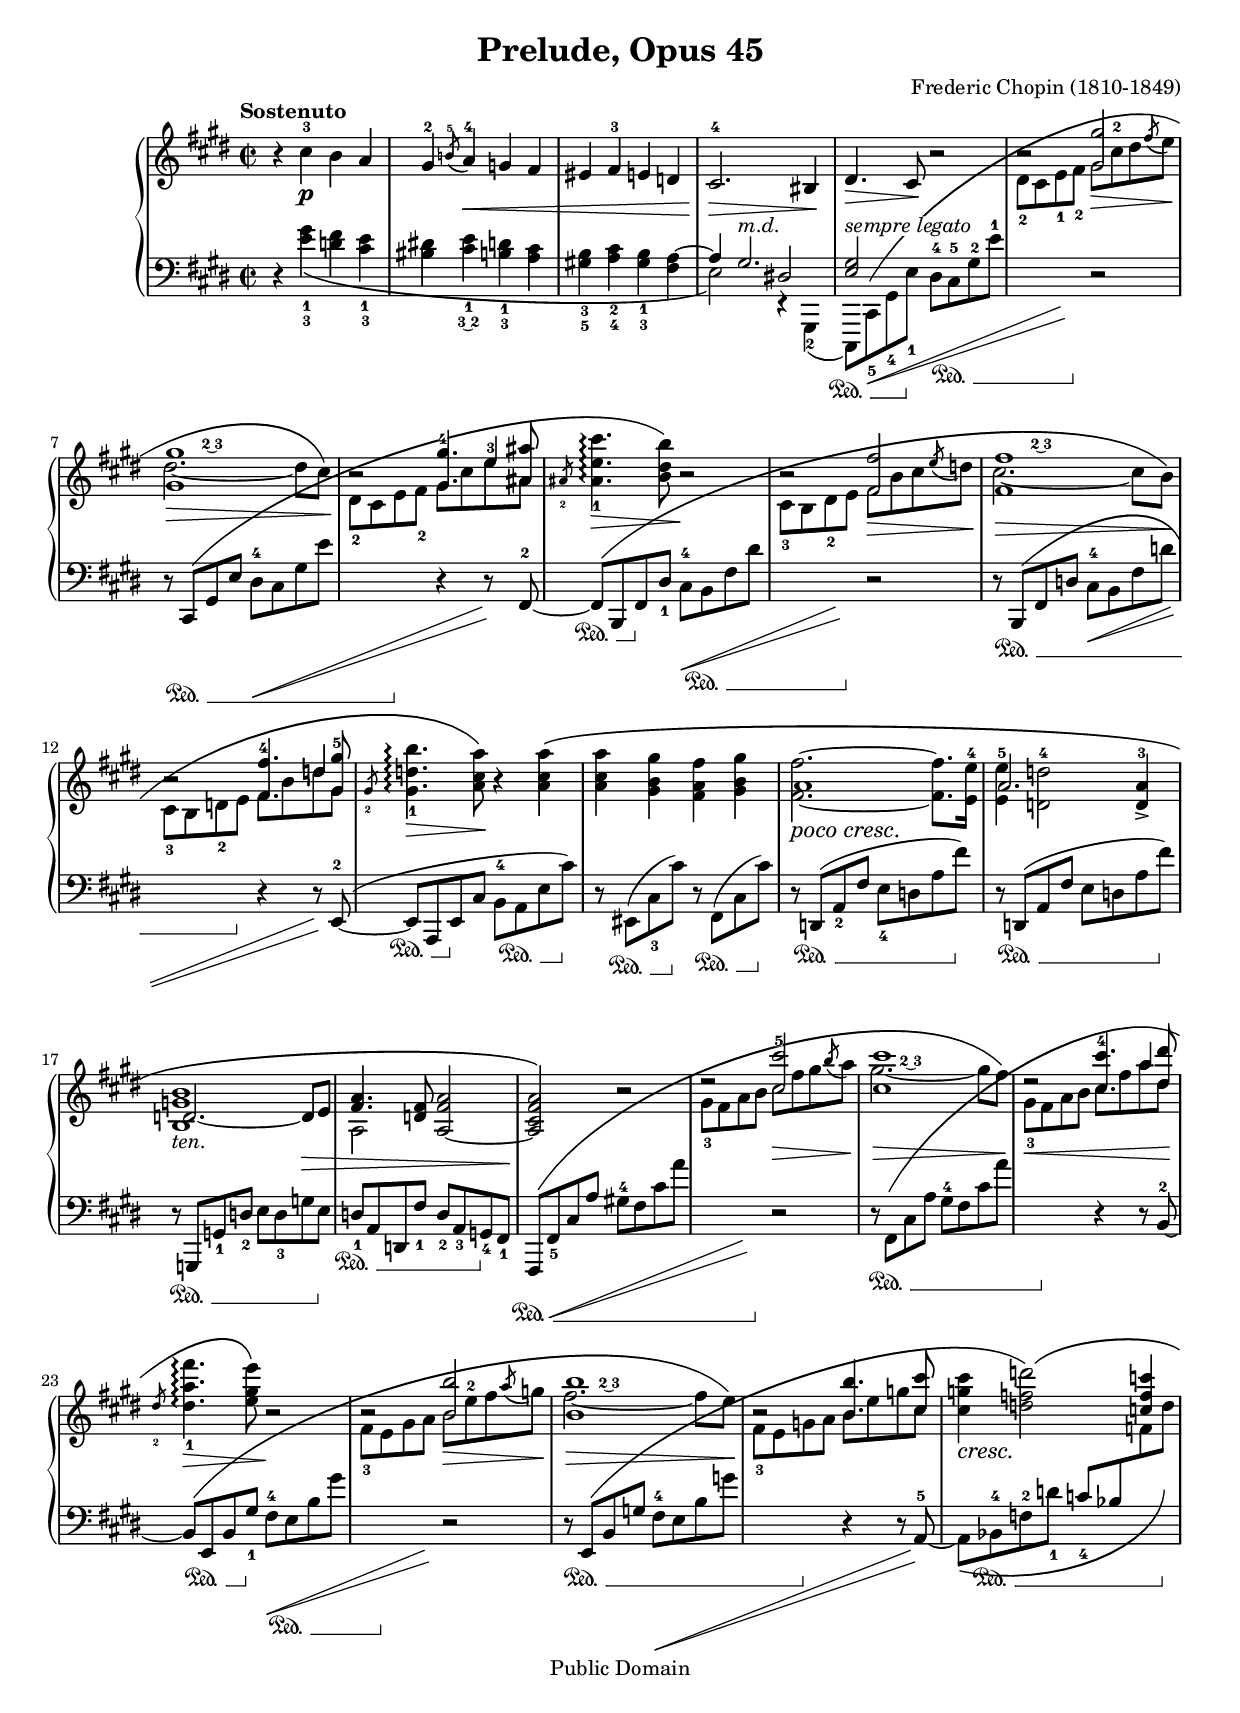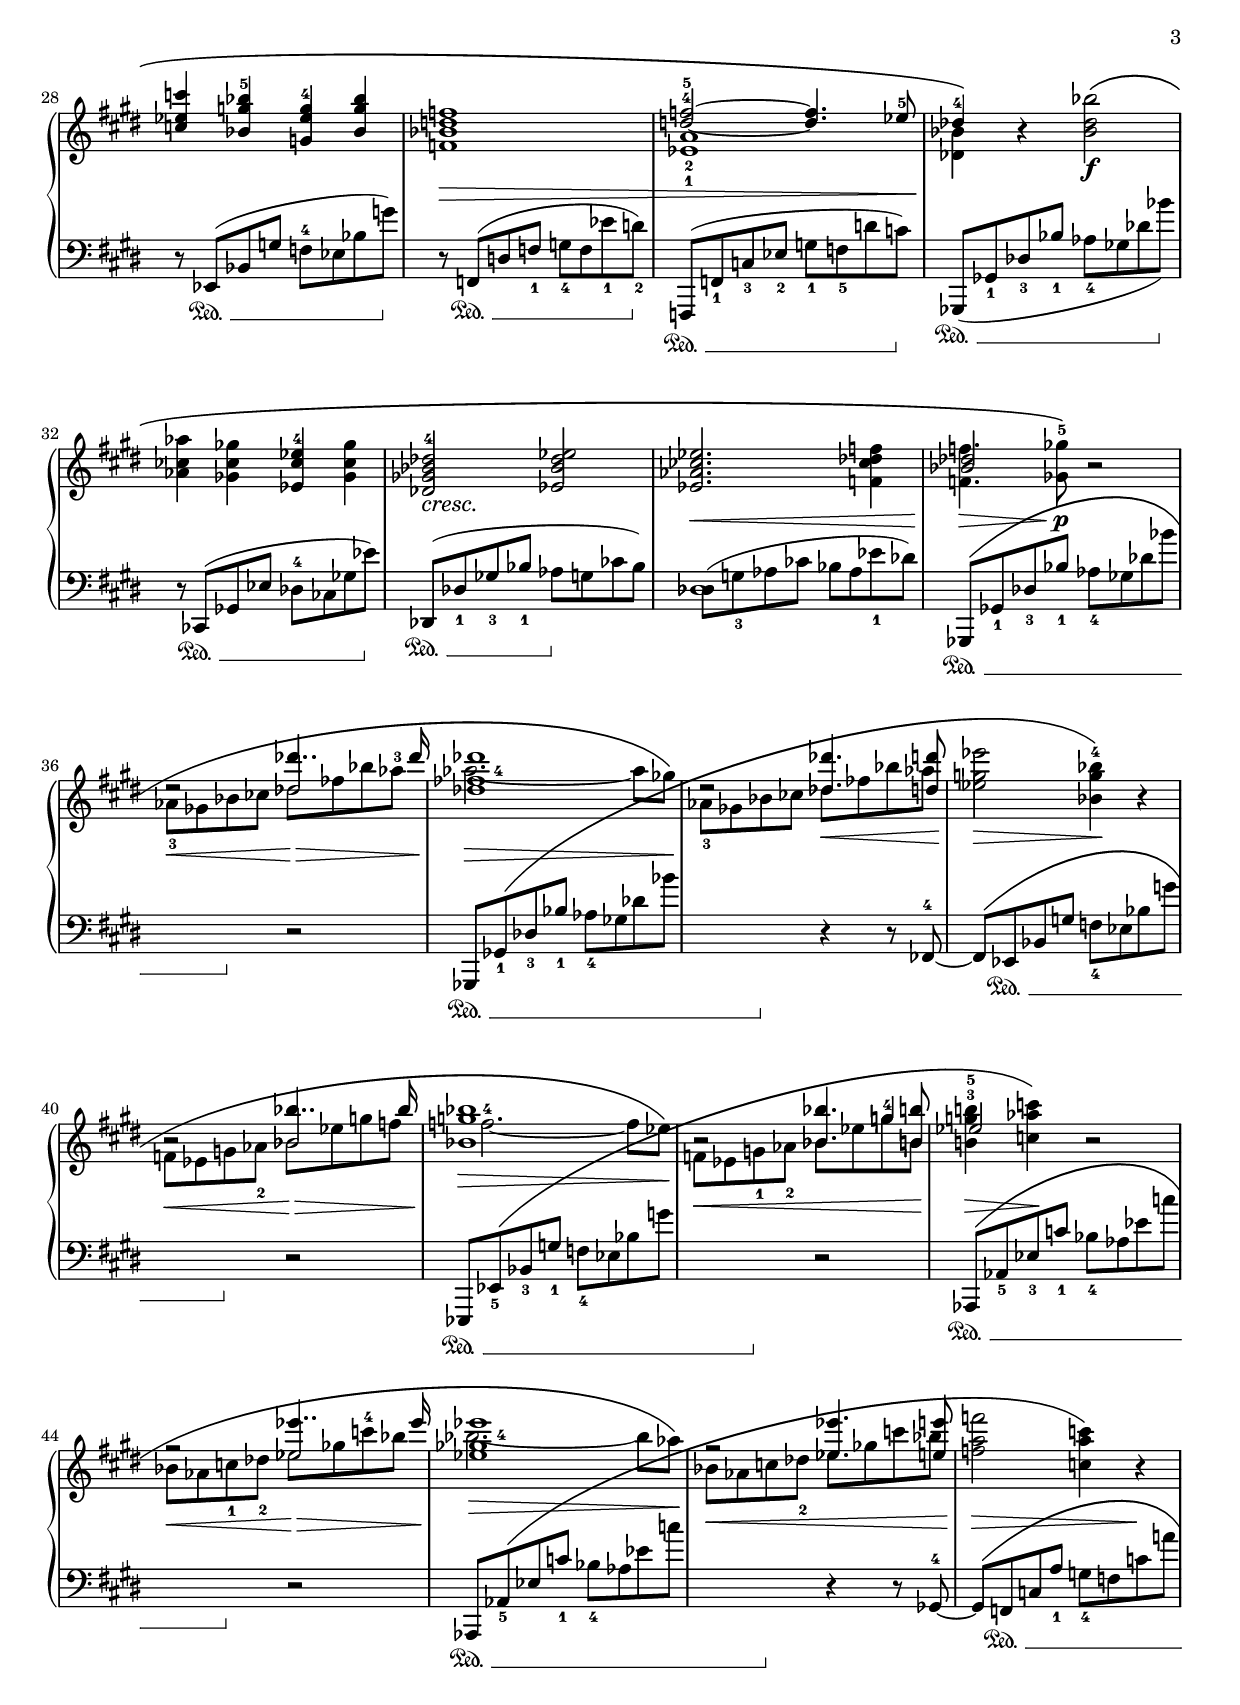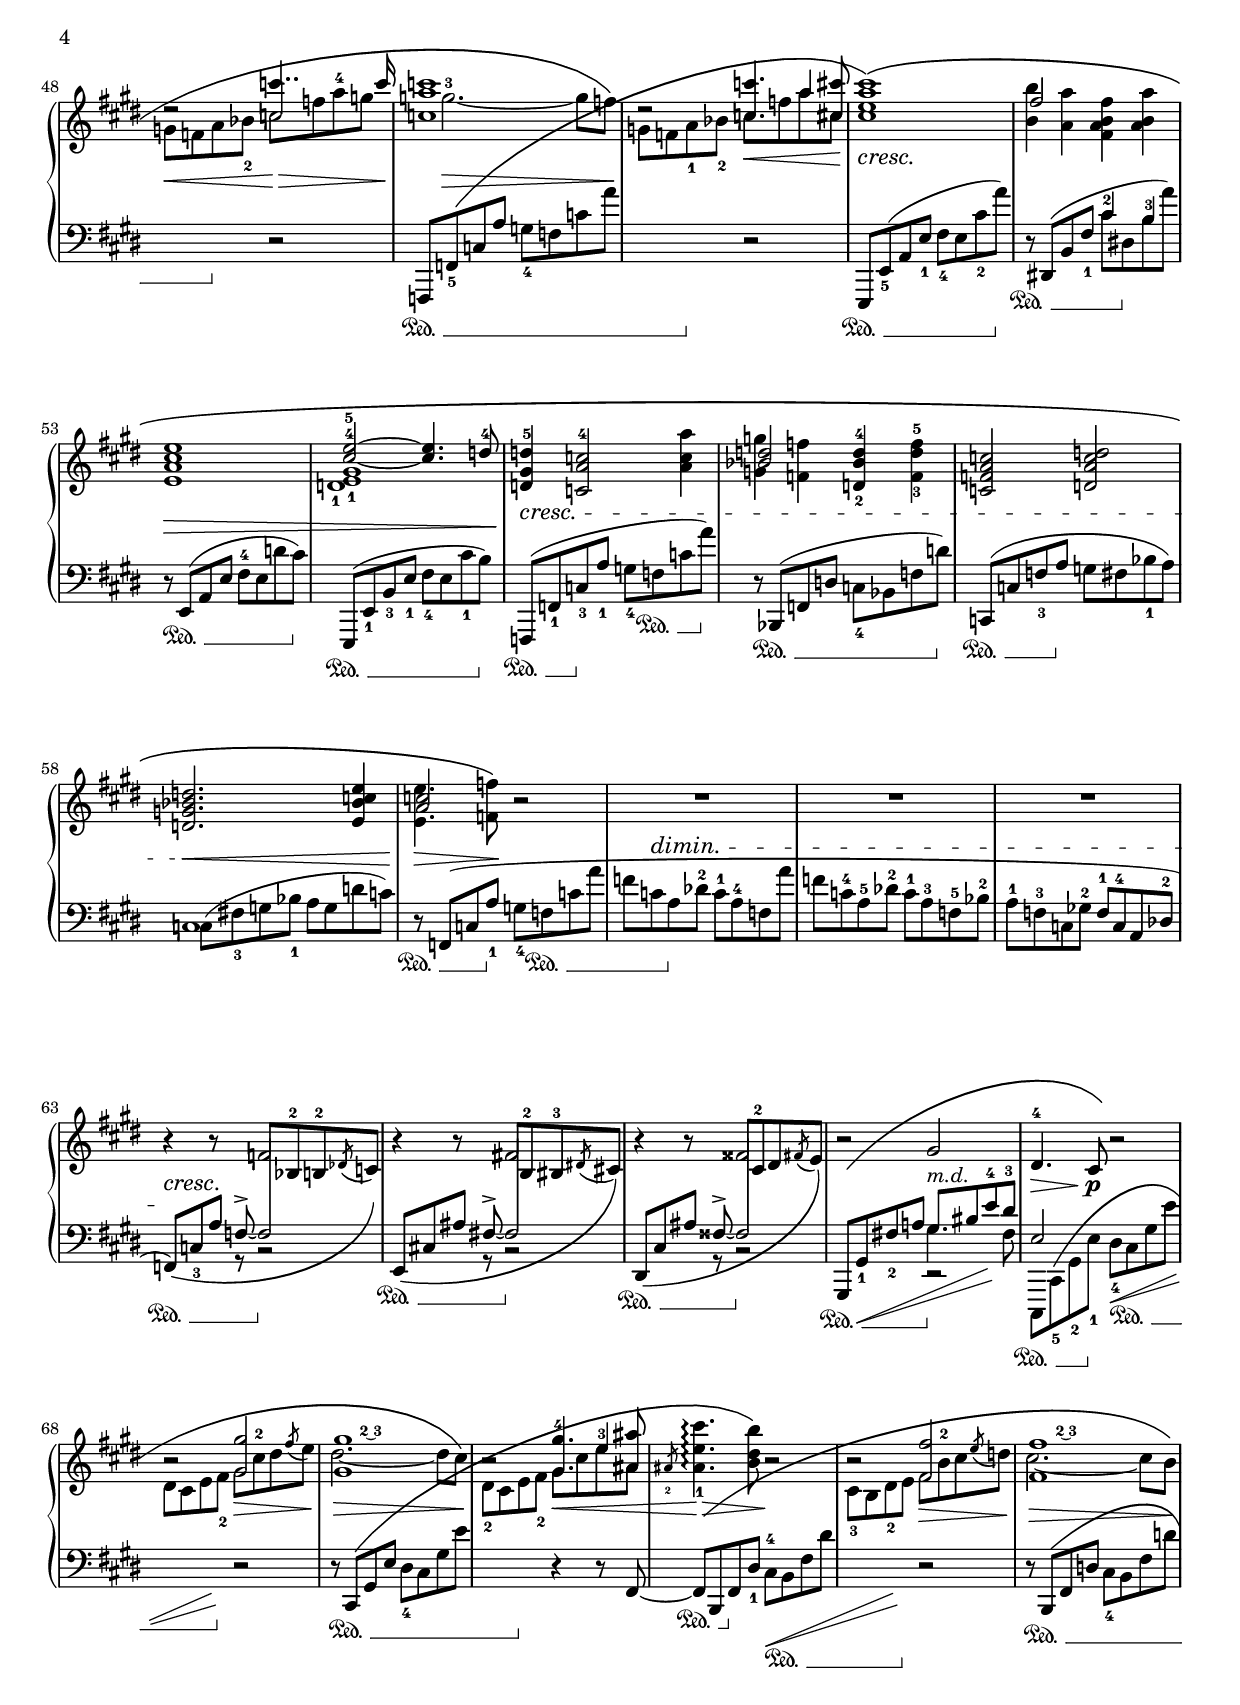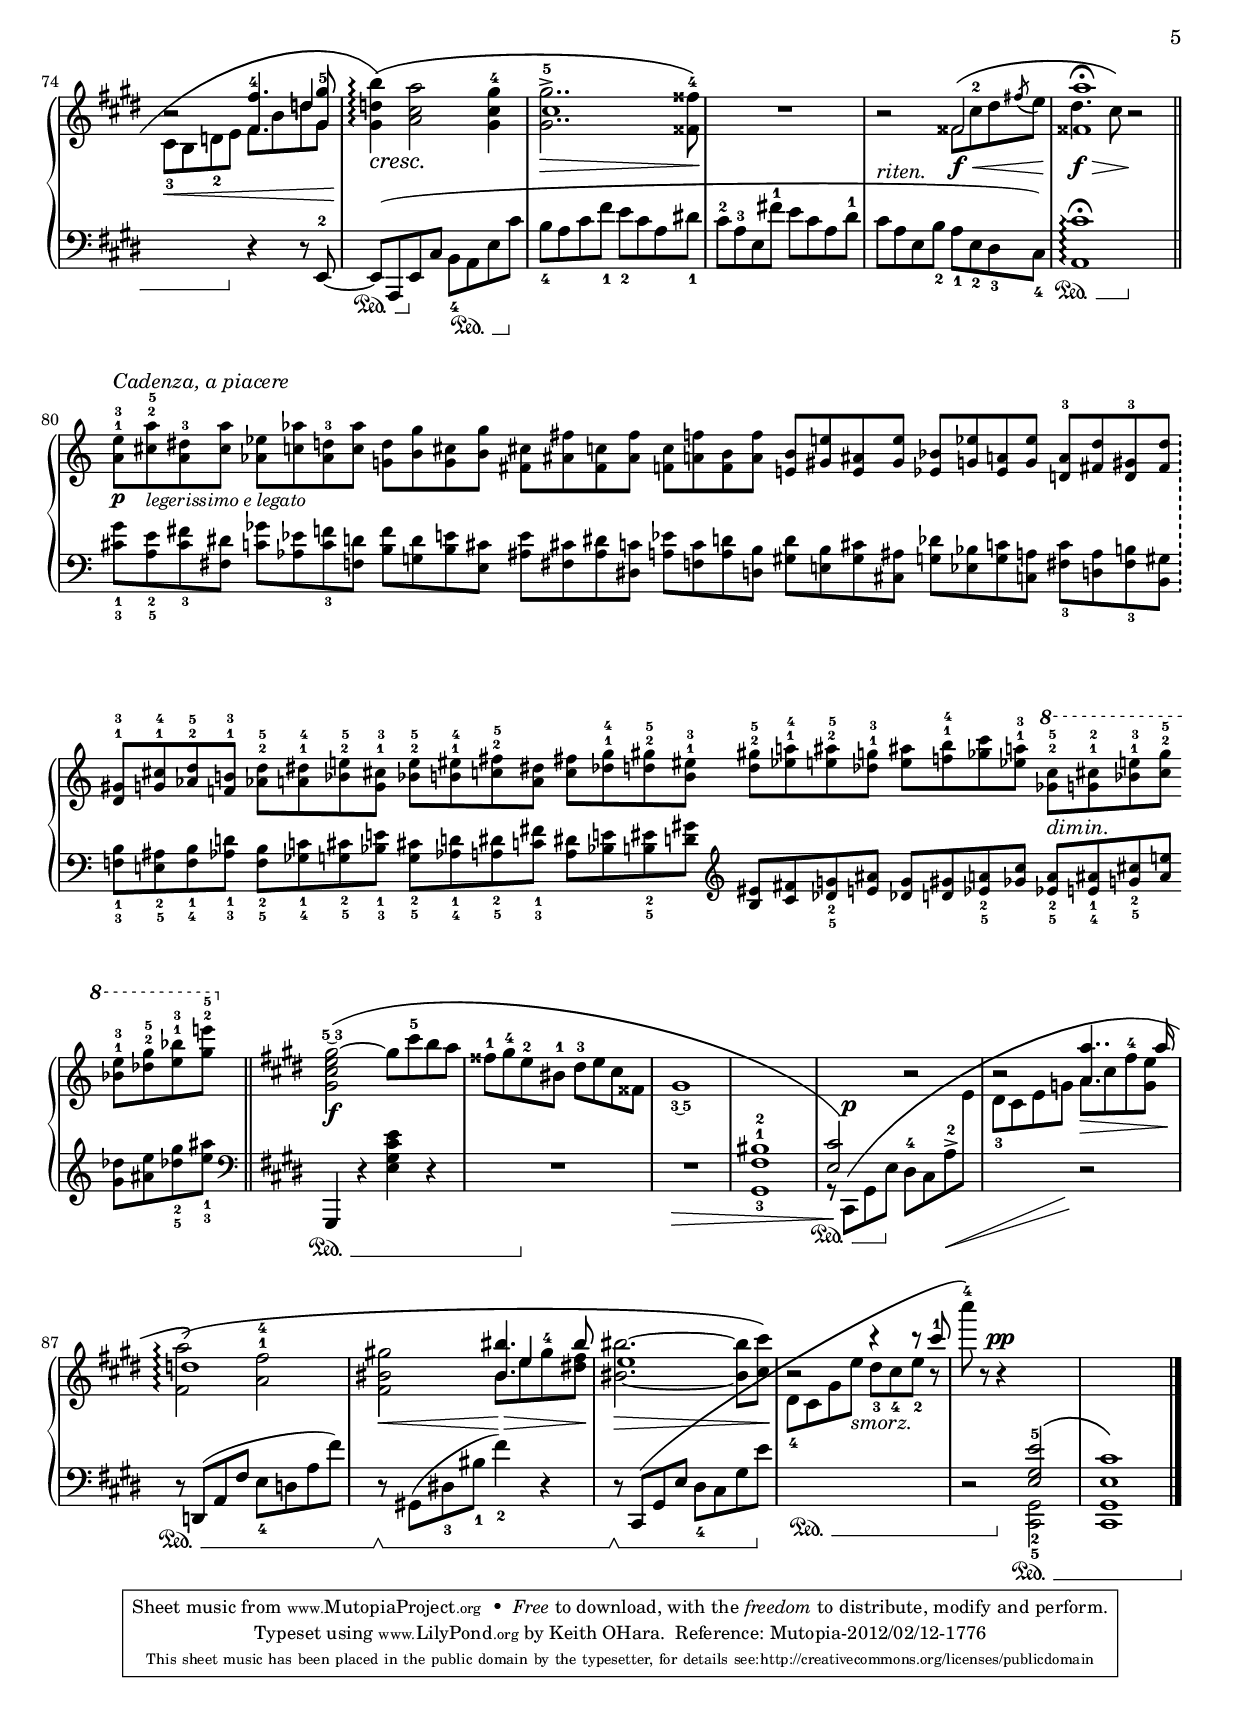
\version "2.14.2"

\header {
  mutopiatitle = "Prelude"
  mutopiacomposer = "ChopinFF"
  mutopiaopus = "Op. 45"
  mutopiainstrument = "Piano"
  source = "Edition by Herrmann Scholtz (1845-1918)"
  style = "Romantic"
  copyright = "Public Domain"
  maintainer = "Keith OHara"
  title = "Prelude, Opus 45"
  composer = "Frederic Chopin (1810-1849)"
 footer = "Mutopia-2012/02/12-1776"
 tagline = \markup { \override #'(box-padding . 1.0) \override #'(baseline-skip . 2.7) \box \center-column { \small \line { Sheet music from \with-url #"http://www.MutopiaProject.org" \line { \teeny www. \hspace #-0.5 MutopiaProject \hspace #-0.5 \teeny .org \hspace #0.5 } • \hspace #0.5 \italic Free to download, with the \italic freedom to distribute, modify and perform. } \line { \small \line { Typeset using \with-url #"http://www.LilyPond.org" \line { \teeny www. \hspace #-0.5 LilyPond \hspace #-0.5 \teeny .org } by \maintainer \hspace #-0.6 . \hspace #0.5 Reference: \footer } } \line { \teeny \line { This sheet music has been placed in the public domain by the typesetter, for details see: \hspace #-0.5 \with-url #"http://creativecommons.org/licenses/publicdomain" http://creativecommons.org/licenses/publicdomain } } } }
}

\paper {
  %#(set-paper-size "letter")
  %#(set-paper-size "a4")
  bottom-margin = 13
  % annotate-spacing = ##t
  % ragged-right = ##t
  % page-count = 4
  #(layout-set-staff-size 18)
  ragged-last-bottom = ##f
  first-page-number = #2
}
\pointAndClickOff

% Definitions to override page-breaking
myBreak = {
  %  \break
}
myPageBreak = {
  \pageBreak
}

%%% Definitions for brevity
% Change staff
cu = { \change Staff = "upper" }
cl = { \change Staff = "lower" }
% cross-staff stem
cross = {
  \once\override Stem #'cross-staff = ##t
  \once\override Stem #'length = #20
}
% simpler sustain commands
ss =  \sustainOn
us =  \sustainOff
% suspend collision-resolution so that notes line up
lu = {\once \override NoteColumn #'ignore-collision = ##t }
% supress the dashed leader after "cresc"
dd = \once\override DynamicTextSpanner #'style = #'none
% fingering slides
fingerChangeA = -\tweak #'text #(markup #:tied-lyric "3~2") -0
fingerChangeB = -\tweak #'text #(markup #:tied-lyric "2~3") -0
fingerChangeC = -\tweak #'text #(markup #:tied-lyric "3~5") -0
fingerChangeD = -\tweak #'text #(markup #:tied-lyric "5~3") -0

% Grace notes with no slur
startSlashedGraceMusic =  { \override Stem  #'stroke-style = #"grace" }
stopSlashedGraceMusic =  { \revert Stem #'stroke-style }
slashedGrace = #(def-grace-function startSlashedGraceMusic stopSlashedGraceMusic)
% More textual dynamics
pocoCresc = #(make-music 'CrescendoEvent 'span-direction START
'span-type 'text 'span-text "poco cresc.")
dimin = #(make-music 'DecrescendoEvent 'span-direction START
'span-type 'text 'span-text "dimin.")

%%% Note entry
\include "english.ly"
\parallelMusic #'(rhPrimaryA rhGreenA lhRedA lhBlueA pedalA) {
  r4 cs''^3\p b a |
  \override Fingering #'avoid-slur = #'outside %not needed for ver 2.16
  \cl r4 <e'_3 gs_1>4_\( <d fs> <cs_3 e_1> |
  s1 |
  s1 |
  s1 |

  gs4^2 \acciaccatura b8^5 a4^4\< g fs |
  <bs ds>4 <cs e_1>_\fingerChangeA <b_3 d_1> <a cs> |
  s1 |
  s1 |
  s1 |

  es4 fs^3 e d |
  <gs!_5 b_3>4 <a_4 cs_2> <gs_3 b_1> s |
  s1 |
  s2 s4  <fs a>4^~ |
  s1 |

  cs2.\>^4 bs4\! |
  e2\) \voiceOne ds! |
  s2 r4 \stemDown gs,,4_2_( |
  \stemUp a gs2.^\markup\italic "m.d." |
  s1 |

  \barNumberCheck #5
  ds4.\> cs8\! r2 |
  <e gs>2 s2 |
  cs,8) cs'_5\( gs'_4 e'_1 ds-4 cs-5 gs'-2 e'-1 |
  s1^\markup\italic"sempre legato" |
  s8\ss s\< s r\us s s\ss s s |

  \stemUp r2 <gs' gs'>2\> |
  s1 \revert Fingering #'avoid-slur |
  \cu ds8_2 cs e_1 fs_2 gs8 cs^2 ds \acciaccatura fs e |
  s2 r2 |
  s8 s s r\us\! s s s s |

  <gs gs'>1\> |
  \cu s4 s4^\fingerChangeB s2 |
  \tieDown ds2.~ds8 cs\) |
  \stemNeutral r8 cs,,\( gs' e' ds-4[ cs gs' e'] |
  s8 s\ss s s s\< s s s |

  r2\! <gs gs'^4>4. <as as'>8 |
  s2. <e''-3>4 |
  \cl\stemNeutral s8 s s s r4 r8 fs,,,8-2~ |
  \cu\stemDown ds8_2 cs e fs_2 gs8 cs e as, |
  s8 s r\us s s s s\! s |

  \barNumberCheck #9
  s2\> r2\! |
  s1 |
  fs8\( b, fs' ds'_1 cs-4[ b fs' ds'] |
  \slashedGrace as8_2 <as_1 e' cs'>4.\arpeggio <b ds b'>8\) s2 |
  s8\ss s r\us s s\< s\ss s s |

  r2 <fs fs'>2 \> |
  s1 |
  \cu\stemDown cs8_3 b ds_2 e fs8 b cs \acciaccatura e d |
  \cl\stemNeutral s2 r2 |
  s8 s s r\us\! s s s s |

  <fs fs'>1\> |
  s4 s4^\fingerChangeB s2 |
  cs2.~cs8 b\) |
  r8 b,,,8\( fs' d' cs-4[ b fs' d'] |
  s8 s\ss s s s\< s s s |

  r2\! <fs fs'^4>4. <gs gs'^5>8 |
  s2 s4 d4 |
  \cl\stemNeutral s8 s s s r4 r8 e,,,-2~( |
  \cu\stemDown cs8_3 b d_2 e fs8 b d gs, |
  s8 s s r\us s s s\! s |

  \barNumberCheck #13
  s4.\> s8\! r4 \stemDown<a cs a'>\( |
  s1 |
  e8 a, e' cs' b-4 a e' cs') |
  \slashedGrace gs8_2 \stemNeutral <gs_1 d' b'>4.\arpeggio <a cs a'>8\) s2 |
  s8\ss s r\us s s s\ss s r\us |

  <a cs a'>4 <gs b gs'> <fs a fs'> <gs b gs'> |
  s1 |
  \stemDown r8 es,,( cs'_3 cs') r fs,,( cs' cs') |
  s1 |
  s8 s\ss s r\us s s\ss s r\us |

  <fs fs'>2.~<fs fs'>8. <e e'^4>16 |
  a1 |
  \stemNeutral\dynamicUp\endSpanners r8\pocoCresc d,,( a'_2 fs' e_4 d a' fs') |
  s1 |
  s8 s\ss s s s s s r\us |

  <e e'-5>4 <d d'-4>2 \stemUp <d a'^3>4-> |
  a2. s4 |
  r8 d,,( a' fs' e d a' fs') |
  s1 |
  s8 s\ss s s s s s r\us |

  \barNumberCheck #17
  \once\override NoteColumn #'force-hshift = #0.5
  d2.~d8\>e |
  \stemDown <b, g' b>1_\markup{\italic "ten."} |
  r8 g,,,8 g'_1 d'_2 e d_3 g e |
  s1 |
  s8 s\ss s s s s s r\us |

  <fs a>4. <d fs>8 <a~ fs' a>2 |
  a2 s4 s8 s8|
  d8_1 a d, fs'_1 d_2 a_3 g_4 fs_1 |
  s1|
  s8\ss s s s s s r\us s |

  <a cs fs a>2\!\) r2 |
  s1 |
  fs,8\( fs'_5 cs' a' gs!-4 fs cs' a' |
  s1 |
  s8\ss s\< s s s s s s |

  r2 <cs' cs'-5>2\> |
  s1 |
  \cu\stemDown gs8_3 fs a b cs8 fs gs \acciaccatura b a |
  \cl\stemNeutral s8 s s s r2 |
  s8 s s r\us\! s s s s |

  \barNumberCheck #21
  <cs cs'>1\> |
  s4 s4^\fingerChangeB s2 |
  gs2.~gs8 fs\) |
  r8 \stemDown fs,,8\( cs' a' gs-4 fs cs' a' |
  s8 s\ss s s s s s s |

  r2\< <cs cs'-4>4. <ds ds'>8\! |
  s2 s4 \stemUp a''4 |
  \cl\stemNeutral s2 r4 r8 b,,,-2~ |
  \cu\stemDown gs8_3 fs a b cs fs a
  \once\override Script #'minimum-Y-extent = #'(0 . 4)
  \once\override Script #'transparent = ##t % Push the slur up
  ds,-. |
  s8 r\us s s s s s s |

  s2\> r2\! |
  s1 |
  b8\( e, b' gs'_1 fs-4 e b' gs' |
  \slashedGrace ds8_2 \stemNeutral <ds_1 a' fs'>4.\arpeggio <e gs e'>8\)  s2 |
  s8 s\ss s r\us s\< s\ss s s |

  r2 <b b'>\> |
  s1 |
  \cu\stemDown fs8_3 e gs a b e-2 fs \acciaccatura a g |
  \cl\stemNeutral s8 s s s r2 |
  s8 r\us s s\! s s s s |

  \barNumberCheck #25
  <b b'>1\> |
  s4 s4^\fingerChangeB s2 |
  fs2.~fs8 e\) |
  r8 e,,,\( b' g' fs-4[ e b' g'] |
  s8 s\ss s s s\< s s s |

  r2\! <b b'>4. <cs cs'>8|
  s1|
  s2 \cl\stemNeutral r4 r8 a,,,-5~|
  \cu\stemDown fs8_3 e g a b e g cs,|
  s8 s r\us s s s s s\! |

  s4 \hideNotes d'2^\( \unHideNotes <c, f c'>4 |
  s1 |
  a8[_\( bf-4 f'-2 d'_1] c_4 bf \cu\stemDown f' d'\) |
  \stemNeutral\endSpanners <cs g' cs>4\cresc <d f d'>2\) s4 \cl |
  s8 s\ss s s s s s r\us |

  <c ef c'>4 <bf g' bf-5> <g ef' g-4> <bf g' bf> |
  s1|
  \cl\stemNeutral r8 ef,,,( bf' g' f-4 ef bf' g') |
  s1|
  s8 s\ss s s s s s r\us |

  \barNumberCheck #29
  <f bf d f>1\> |
  s1|
  r8 f,,( d' f_1 g_4 f ef'_1 d_2) |
  s1 |
  s8 s\ss s s s s s r\us |

  <d'^4 f-5>2~<d f>4. ef8-5 |
  \stemDown <ef,_1 a_2>1 |
  f,,,8( f'_1 c'_3 ef_2 g_1 f_5 d' c) |
  s1 |
  s8\ss s s s s s s r\us |

  df4-4\)\! r4 \stemNeutral <bf df bf'>2\f\(|
  <df bf'>4 s4 s2 |
  gf,,8_( gf'_1 df'_3 bf'_1 af_4 gf df' bf') |
  s1|
  s8\ss s s s s s s r\us |

  <af cf af'>4 <gf cf gf'> <ef cf' ef-4> <gf cf gf'> |
  s1 |
  r8 cf,,,( gf' ef' df-4 cf gf' ef') |
  s1 |
  s8 s\ss s s s s s r\us |

  \barNumberCheck #33
  \dd <df gf bf df-4>2\cresc <ef bf' df ef>\! |
  s2 s2 |
  df,,8( df'_1 gf_3 bf_1 af g cf bf) |
  s1 |
  s8\ss s s s r\us s s s |

  <ef af cf ef>2.\< <f cf' df f>4 |
  s1 |
  df,8( g_3 af cf bf af ef'_1 df) |
  \shiftOnn df,,1 |
  s1 |

  \stemDown <f f'>4.\> <gf gf'-5>8\p \) r2|
  \stemUp <bf' df>2 s2 |
  gf,,,8\( gf'_1 df'_3 bf'_1 af_4 gf df' bf' |
  s1 |
  s8\ss s s s s s s s |

  \stemUp r2
  \once\override Stem #'length = #7 df' |
  s2 \lu df'4.. df16 |
  \cu\stemDown\dynamicDown af8_3\< gf bf cf df\> ff bf af^3 |
  \cl\stemNeutral s2 r2 |
  s8 s r\us s s2 |

  \barNumberCheck #37
  <df ff df'>1 |
  s8 s^\markup\finger"4" s4 s2 |
  af2.\>~af8 gf\) |
  gf,,8 gf'_1\( df'_3 bf'_1 af_4 gf df' bf' |
  s1\ss | \noBreak

  r2 <df df'>4. <d d'>8 |
  s1|
  s2\! \cl\stemNeutral r4 r8 ff,,,8-4~ |
  \cu\stemDown af8_3 gf bf cf df\< ff
  \once\override Accidental #'minimum-Y-extent = #'(0 . 4)% Push the slur up
  bf af |
  s8 s r\us s s2 |

  s1 |
  s1 |
  ff8\( ef bf' g' f_4 ef bf' g' |
  \stemNeutral <ef g ef'>2\> <bf g' bf-4>4\)\! r4 |
  s8 s\ss s s s2 |

  r2 \once\override Stem #'length = #7 bf |
  s2 \lu bf4.. bf16\! |
  \cu\stemDown f8\< ef g af_2 bf\> ef g f |
  \cl\stemNeutral s2 r2 |
  s8 s r\us s s2 |

  \barNumberCheck #41
  <bf g' bf>1\> |
  s1 |
  f2.^4\!~f8 ef\) |
  ef,,,,8 ef'_5\( bf'_3 g'_1 f_4 ef bf' g' |
  s1\ss |

  r2\! <bf bf'>4. <b b'>8 |
  s2 s4 g |
  s2\! \cl\stemNeutral r2 |
  \cu\stemDown f8\< ef g_1 af_2 bf ef g^4 b, |
  s8 s r\us s s2 |

  ef2 r2 |
  s1 |
  af,,,,8\( af'_5 ef'_3 c'_1 bf_4 af ef' c' |
  \stemNeutral <b! g'^3 b!^5>4\> <c af' c>4\)\! s2 |
  s8\ss s s s s2 |

  r2 \once\override Stem #'length = #7 ef |
  s2 \lu ef'4.. ef16\! |
  \cu\stemDown bf8\< af c_1 df_2 ef\> gf c^4 bf |
  \cl\stemNeutral s2 r2 |
  s8 s r\us s s2 |

  \barNumberCheck #45
  <ef gf ef'>1\> |
  s8 s^\markup\finger"4" s4 s2 |
  bf2.\!~bf8 af\) |
  af,,,8 af'\(_5 ef' c'_1 bf_4 af ef' c' |
  s1\ss |

  r2\! <ef ef'>4. <e e'>8 |
  s1|
  s2 \cl\stemNeutral r4 r8 gf,,,8-4~ |
  \cu\stemDown bf8\< af c df_2 ef gf
  \once\override Accidental #'minimum-Y-extent = #'(0 . 3)% Push the slur up
  c bf |
  s8 s r\us s s2 |

  s1 |
  s1 |
  gf8\( f c' a'_1 g_4 f c' a' |
  \stemNeutral <f a f'>2\> <c a' c>4\) r4\! |
  s8 s\ss s s s2 |\myPageBreak

  r2  \once\override Stem #'length = #7 c |
  s2 \lu c4.. c16\! |
  \cu\stemDown g8\< f a bf_2 c\> f a^4
  \once\override Accidental #'minimum-Y-extent = #'(0 . 4)% Push the slur up
  g |
  \cl\stemNeutral s2 r2 |
  s8 s r\us s s2 |

  \barNumberCheck #49
  <c a' c>1 |
  s1 |
  g2.^3\>~g8 f\) |
  f,,,,8 f'_5\( c' a' g_4 f c' a' |
  s1\ss |

  r2 <c c'>4.\< <cs cs'>8 |
  s2 s4 a |
  s2\! \cl\stemNeutral r2 |
  \cu\stemDown g8\! f a_1 bf_2 c f a cs, |
  s8 s r\us s s2 |

  \hideNotes\lu cs'1\!^\( \unHideNotes |
  s1 |
  e,,,,8[ e'_5( a e'_1] fs_4 e cs'_2 a') |
  \dd <cs e a cs>1\)\cresc |
  s8\ss s s s s s s r\us |

  \stemNeutral <b, b'>4 <a a'> <fs a b fs'> <a b a'> |
  \stemUp fs2 s2|
  r8 ds,,,!( b' fs'_1 cs'-2 ds,! b'-3 a') |
  \cl \stemUp s2\! cs,4 b |
  s8\ss s s s s r\us s s |

  \barNumberCheck #53
  <e a cs e>1 |
  s1|
  \dynamicUp r8\> e,,( a e' fs-4 e d' cs) |
  s1|
  s8 s\ss s s s s s r\us |

  \stemUp <cs'^4 e^5>2~<cs e>4. d8-4 \stemNeutral |
  \cu\stemDown <d,_1 e_1 gs>1 |
  e,,,8( e'_1 b'_3 e_1 fs_4 e cs'_1 b) |
  s1 |
  s8\ss s s s s s s r\us |

  <d, gs d'-5>4\cresc <c a' c-4>2 <a' c a'>4 |
  s4 s4 s2 |
  f,,8(\! f'_1 c'_3 a'_1 g_4 f c' a') |
  s1 |
  s8\ss s r\us s s s\ss s r\us |

  <g g'>4 <f f'> <d bf'-2 d-4> <f d'-3 f-5> |
  \stemUp <bf' d>2 s2 |
  r8 bf,,,( f' d' c_4 bf f' d') |
  s1 |
  s8 s\ss s s s s s r\us |

  \barNumberCheck #57
  <c f a c>2 <d a' c d> |
  s1 |
  c,,8( c' f_3 a g fs bf_1 a) |
  s1 |
  s8\ss s s r\us s s s s |

  <d g bf d>2.\< <e bf' c e>4 |
  s1 |
  c,8( fs!_3 g bf_1 a g d' c) |
  \stemUp c,1 |
  s1 |

  \stemDown <e e'>4.\> <f f'>8\!\) r2|
  <a c>2 s2 |
  r8 f,,( c' a'_1 g_4 f c' a' |
  s1 |
  s8\ss s s r\us s s\ss s s |

  R1 |
  s1 |
  f8 c\dimin a df-2 c-1 a-4 f a' |
  s1 |
  s8 s r\us s s s s s |

  \barNumberCheck #61
  R1 |
  s1 |
  f8 c-4 a-5 df-2 c-1 a-3 f-5 bf-2 |
  s1 |
  s1 |

  R1 |
  s1 |
  a8-1 f-3 c gf'-2 f-1 c-4 a df-2 |
  s1 |
  s1 |

  r4 r8 s8 \once\override Stem #'length = #0 f2 |
  s4 s8 \cl f,8^>_~\cross f2 |
  \hideNotes\stemDown f,8\!) \unHideNotes s4 r8 r2|
  \cl\stemNeutral\dynamicUp f,8\(\cresc c'_3 a'\! s
  \cu f'[ bf,-2 b-2 \acciaccatura df c\)] |
  s2\ss s2\us |

  r4 r8 s8 \once\override Stem #'length = #0 fs2 |
  s4 s8 fs8^>_~\cross fs2 |
  s8 s s r8 r2 |
  \cl e,,8\( cs' as' s \cu fs'[ b,-2 bs-3 \acciaccatura ds cs\)] |
  s2\ss s2\us |

  r4 r8 s8 \once\override Stem #'length = #0 fss2 |
  s4 s8 fss8^>_~\cross fss2 |
  s8 s s r8 r2 |
  \cl ds,,8\( cs' as' s \cu fss'[ cs-2 ds \acciaccatura fs e\)] |
  s2\ss s2\us |

  r2 \stemUp\cl gs,8[^\markup\italic"m.d." bs e^4 ds^3] \cu |
  s2 \cl\stemDown gs4. fs8 |
  s2 \stemDown r2 |
  \cl\stemNeutral gs,,,8[^\( gs'_1 fs'_2 a] \cu gs'2 |
  s8\ss s\< s s s\us s s\! s |

  \barNumberCheck #67
  \stemNeutral s4. s8 r2 |
  \stemUp e2 s2 \cu |
  \stemDown cs,8 cs'_5\( gs'_2 e'_1 ds_4[ cs gs' e'] |
  \stemNeutral\dynamicDown ds4.-4\> cs8\p\) s2 \cl |
  s8\ss s s r\us s\<
  \once\override Staff.SustainPedalLineSpanner #'staff-padding = #3.5
  s\ss s s |

  \stemUp r2 <gs gs'>2\> |
  s1 |
  \cu ds8 cs e fs_2 gs8 cs^2 ds \acciaccatura fs e |
  s2 r2 |
  s8 s s r\us\! s s s s |

  <gs gs'>1\> |
  s4 s4^\fingerChangeB s2 |
  \tieDown ds2.~ds8 cs\) |
  r8 cs,,\( gs' e' ds_4[ cs gs' e'] |
  s8 s\ss s s s s s s |

  r2\! <gs gs'-4>4.\< <as as'>8 |
  s2. e''4 |
  \cl\stemNeutral s8 s s s r4 r8 fs,,,8~ |
  \cu\stemDown ds8_2 cs e fs_2 gs8 cs e^3 as, |
  s8 s r\us s s s s s |

  \barNumberCheck #71
  s2\> r2\! |
  s1 |
  fs8\( b, fs' ds'_1 cs-4[ b fs' ds'] |
  \slashedGrace as8_2 <as_1 e' cs'>4.\arpeggio <b ds b'>8\) s2 |
  s8\ss s r\us s s\< s\ss s s |

  r2 <fs fs'>2 \> |
  s1 |
  \cu\stemDown cs8_3 b ds_2 e fs8 b^2 cs \acciaccatura e d |
  \cl\stemNeutral s2 r2 |
  s8 s s r\us\! s s s s |

  <fs fs'>1\> |
  s4 s4^\fingerChangeB s2 |
  cs2.~cs8 b\) |
  r8 b,,,8\( fs' d' cs_4[ b fs' d'] |
  s8 s\ss s s s s s s |

  r2\! <fs fs'-4>4. <gs gs'-5>8 |
  s2 s4 d4 |
  \cl\stemNeutral s8 s s s r4 r8 e,,,-2~ |
  \cu\stemDown\dynamicDown cs8_3\< b d_2 e fs8 b d gs, |
  s8 s s r\us s s s s |

  \barNumberCheck #75
  \stemNeutral <gs d' b'>4\(\arpeggio\cresc <a cs a'>2\! <gs cs gs'-4>4 |
  s1 |
  e8[( a, e' cs'] b_4 a e' cs' |
  \hideNotes\stemUp b'4\)\! \unHideNotes s2. |
  s8\ss s r\us s s s\ss s r\us |

  <gs gs'-5>2..->\> <fss fss'-4>8\)\! |
  cs1 |
  b8_4 a cs fs_1 e_2 cs a ds!_1 |
  s1 |
  s1 |

  R1 |
  s1 |
  cs8-2 a-3 e fs'-1 e cs a ds-1 |
  s1 |
  s1 |

  r2 \stemDown fss8\(\f\< cs'^2 ds \acciaccatura fs
  \once\override Script #'minimum-Y-extent = #'(0 . 3)
  \once\override Script #'transparent = ##t % Push the slur up
  e-- |
  s2 fss,2 |
  cs8^\markup{\italic "riten."} a e b'_2 a_1 e_2 ds_3 cs_4) |
  s1 |
  s1 |

  \barNumberCheck #79
  ds4.\f\> cs8\) \stemUp r2\! |
  <fss a'>1-\fermata |
  <a cs'>1-\fermata \arpeggio |
  s1 \cl |
  s2\ss s2\us |

}
rhCadenza = {
  \set Timing.measureLength = #(ly:make-moment 16 2)
  \set Timing.beatStructure = #'(1 1 1 1 1 1 1 1 1 1 1 1 1 1 1 1)
  \stemNeutral
  <a^1 e'^3>8\p
  <cs!^2 a'^5>_\markup{\italic "legerissimo e legato"}
  <a ds!^3> <cs a'>
  <af! ef'!>  <c af'!>    <af d^3>  <c af'>  \bar""
  <g d'>      <b g'>      <g cs!>   <b g'>   \bar""
  <fs! cs'!>  <as! fs'!>  <fs c'>   <as fs'> \bar""
  <f c'>      <a f'>      <f b>     <a f'>   \bar""
  <e b'>      <gs! e'>    <e as>    <gs e'>  \bar""
  <ef! bf'!>  <g ef'!>    <ef a>    <g ef'>  \bar""
  <d a'^3>    <fs! d'>    <d gs!^3> <fs d'>  \bar"dashed"

  <d^1 gs!^3> <g^1 cs!^4> <af!^2 d^5> <f^1 b^3>    \bar""
  <af!^2 d^5> <a^1 ds!^4> <bf!^2 e^5> <g^1 cs!^3>  \bar""
  <bf!^2 e^5> <b^1 es!^4> <c^2 fs!^5> <a ds!>      \bar""
  <c fs!>     <df!^1 g^4> <d^2 gs!^5> <b^1 es!^3>  \bar""
  <d^2 gs!^5> <ef!^1 a^4> <e^2 as!^5> <df!^1 g^3>  \bar""
  <e as!>     <f^1 b^4>   <gf! c>     <ef!^1 a^3>  \bar""
  \ottava #1
  \dd <gf!^2 c^5>\dimin <g^1 cs!^2> <bf!^1 e^3> <cs^2 g'^5>\! \bar""
  <bf!^1 e^3> <df!^2 g^5> <e^1 bf'!^3><g^2  e'!^5>  \bar "|"
  \ottava #0
  \dimHairpin
  \unset Timing.measureLength
  \unset Timing.beatStructure
}

lhCadenza = {
  \stemNeutral
  <cs'!_3 g'_1>8 <a_5 e'_2><cs_3 fs!>  <fs,! ds'!>
  <c'  gf'>   <af! ef'!>  <c_3 f>     <f, d'>
  <b   f'>    <g   d'>    <b e>       <e, cs'!>
  <as!  e'>   <fs! cs'!>  <as ds!>    <ds,! c'>
  <a' ef'!>   <f c'>      <a d>       <d, b'>
  <gs ! d'>   <e b'>      <gs cs!>    <cs,! as'!>
  <g' df'!>   <ef! bf'!>  <g c>       <c, a'>
  <fs!_3  c'> <d a'>      <fs_3 b>    <b, gs'!>

  <f'_3 b_1>  <e_5 as!_2> <f_4 b_1>   <af!_3 d_1>
  <f_5 b_2>   <gf!_4 c_1> <g_5 cs!_2> <bf!_3 e_1>
  <g_5 cs!_2> <af!_4 d_1> <a_5 ds!_2> <c_3 fs!_1>
  <a ds!>     <bf! e>     <b_5 es_2>   <d gs!>
  \clef treble
  <b es!>     <c fs!>     <df!_5 g_2> <e as!>
  <df! g>     <d gs!>     <ef!_5 a_2> <gf! c>
  <ef!_5 a_2> <e_4 as!_1> <g_5 cs!_2> <as e'>
  <g df'!>    <as! e'>    <df!_5 g_2> <e_3 as!_1>
  \clef bass
  \key cs \minor
}

\parallelMusic #'(rhPrimaryB rhGreenB lhRedB lhBlueB pedalB) {

  \once\override PhrasingSlur #'height-limit = #10
  \stemNeutral <gs,, cs e gs>2^\fingerChangeD\(\f~ gs'8 cs-5 b a |
  s1 |
  s1 |
  \stemNeutral gs,,,,4 r <e'' gs cs e> r |
  s1\ss |

  fss8-1 gs-4 e-2 bs-1 ds-3 e cs fss, |
  s1 |
  s1 |
  R1 |
  s8 s r\us s s2 |

  gs1_\fingerChangeC |
  s1 |
  R1 |
  s1\> |
  s1 |

  \cl\stemUp <fs,^1 bs^2>1 |
  s1 |
  s1 |
  \stemDown gs,1_3 |
  s1 |

  <e cs'>2 \) \cu\stemUp r2 |
  s1 |
  s1 |
  r8 cs,[^\p\( gs' e'] ds-4[ cs a'-2-> \cu e'] |
  s8\ss s s r\us s s s\< s |

  r2 a''4..\> a16\! |
  s2 \lu\stemUp a4. s8 |
  s2 r2 |
  ds8_3 cs e g a cs fs^4
  \once\override Script #'minimum-Y-extent = #'(0 . 3)
  \once\override Script #'transparent = ##t % Push the slur up
  <g, e'>-. |
  s8 s s s\! s2 |

  \stemDown <fs, a'>2\( \arpeggio <a^1 fs'^4> |
  \voiceThree \once\override NoteColumn #'force-hshift = #0.4 d1 |
  r8 d,,,8( a' fs' e_4 d a' fs') |
  \hideNotes\voiceOne a'2\) \unHideNotes s2 |
  s1\ss |

  <fs bs gs'!>2\< \stemUp <bs bs'>4.\> bs'8 |
  s2 s8 \stemUp e4 s8 |
  r8 gs,,!( ds'_3 bs'_1 fs'4_2) r4 |
  \stemDown\oneVoice s2 bs,8 e gs^4 <ds fs> |
  s1\us\ss |

  \stemDown <bs, bs'>2.\>~<bs bs'>8 <cs cs'>8\!\) |
  e1 |
  \revert PhrasingSlur #'height-limit
  r8 cs,,\( gs' e' ds_4 cs gs' e' |
  s1 |
  s8\us\ss s s s s s s s\us |

  \stemUp r2\! r4 r8 cs'^1 |
  s1 |
  \cu\stemDown ds8_4 cs gs' e'_\markup\italic"smorz."
  ds_3 cs_4 e_2 r8 |
  s1 |
  s8 s\ss s s s2 |

  \stemNeutral s8 r8 r4 \cl\stemUp <e,,, gs e'^5>2^\( |
  s1 |
  cs''8^4\) s8 s4\pp s2 |
  \cl r2 \voiceTwo <cs,,,_5 gs'_2>2 |
  s4 r4\us s4\ss s4 |

  <e cs'>1\) |
  s1 |
  s1 |
  <cs gs'>1 |
  s1 |
}

%%% Definitions affecting typesetting style
% shaping for the long slurs on the rising cross-staff phrases
bigSlur = {
  \override PhrasingSlur #'height-limit = #10
  \override PhrasingSlur #'eccentricity = #3
}
% upward slanting dynamics, if desired
%% Place dynamics in last priority, otherwise the pedal marks are
%%  set outside where the hairpins would have been before rotation
rotDyn = {
  %\override DynamicLineSpanner #'outside-staff-priority = #2000
  \override DynamicLineSpanner #'Y-extent = #'(0 . 0)
  \override Hairpin #'rotation = #'(20 -0.7 0)
}


%%% Score block
% showLastLength = R1*16
\score {
  \new PianoStaff \with {
    \override TextScript #'whiteout = ##t
    \override TextScript #'layer = #2
    \override TextScript #'avoid-slur = #'inside
    \override Fingering #'avoid-slur = #'inside
    \override PhrasingSlur  #'height-limit = #3
    \override Hairpin #'layer = #0
    \override DynamicLineSpanner #'staff-padding = #2
    \override Fingering #'whiteout = ##t
    \override Fingering #'layer = #2
    \override StaffGrouper #'staff-staff-spacing #'padding = #0.5
    % bug 1779
    \override BarLine #'space-alist #'next-note = #'(fixed-space . 1.0)
    % bug 2051
    \override PhrasingSlur #'Y-extent = #'(0 . 0)
  } <<
    \override Score.SpacingSpanner #'shortest-duration-space = #1.5
    \new Staff = "upper" {
      \clef treble
      \time 2/2
      \tempo "Sostenuto"
      \key cs \minor
      #(set-accidental-style 'piano 'PianoStaff)
      #(add-grace-property 'Voice 'Fingering 'font-size -6)
      <<
        \new Voice = "primary" \relative f {
          \rhPrimaryA
          \tempo \markup{\medium\italic\normalsize "Cadenza, a piacere"}
          \bar "||"
          \set Staff.lastKeySignature = #`()
          \set Staff.keySignature = #`()
          \small
          \override Score.Fingering #'add-stem-support = ##t
          \rhCadenza
          \revert Score.Fingering #'add-stem-support
          \normalsize
          \bar "||"
          \key cs \minor
          \rhPrimaryB
          \bar "|."
        }
        \new Voice ="green" \relative f {
          %\override NoteHead #'color = #darkgreen %colorize
          %\override Hairpin #'color = #darkgreen %colorize
          %\override PhrasingSlur #'color = #darkgreen %colorize
          \shiftOn
          \mergeDifferentlyHeadedOn
          \mergeDifferentlyDottedOn
          \rhGreenA
          #(ly:export (skip-of-length rhCadenza))
          \rhGreenB
        }
      >>
    }
    \new Staff = "lower" {
      \clef bass
      \key cs \minor
      <<
        \new Voice = "red" \relative f {
          %\override NoteHead #'color = #darkred %colorize
          %\override Hairpin #'color = #darkred %colorize
          %\override PhrasingSlur #'color = #darkred %colorize
          \shiftOn
          \bigSlur
          \lhRedA
          \set Staff.lastKeySignature = #`()
          \set Staff.keySignature = #`()
          \small
          \lhCadenza
          \normalsize
          \key cs \minor
          \lhRedB
        }
        \new Voice = "blue" \relative f  {
          %\override NoteHead #'color = #darkblue %colorize
          %\override Hairpin #'color = #darkblue %colorize
          %\override PhrasingSlur #'color = #darkblue %colorize
          \shiftOn
          \mergeDifferentlyHeadedOn
          \mergeDifferentlyDottedOn
          \bigSlur
          \lhBlueA
          #(ly:export (skip-of-length rhCadenza))
          \lhBlueB
        }
        \new Voice = "pedal" \relative f {
          % Problem: pedaling brackets need a placed note or rest
          %    at the pedal release point (i.e., not R1 or s8)
          % Workaround: place dummy r8 rests in the pedal voice
          %    Make these rests invisible and take no space
          \override Rest #'stencil = ##f
          \override Rest #'Y-extent = #'(+inf.0 . -inf.0)
          \set Staff.pedalSustainStyle = #'mixed
          \rotDyn
          \pedalA
          #(ly:export (skip-of-length rhCadenza))
          \pedalB
        }
      >>
    }
  >>
  \layout {}
}
\score {
  \new PianoStaff << \new Staff = "upper" <<
    \key cs \minor
    \new Voice = "primary" \relative f {
      \rhPrimaryA
      \rhCadenza
      \rhPrimaryB
    }
    \new Voice ="green" \relative f {
      \rhGreenA
      #(ly:export (skip-of-length rhCadenza))
      \rhGreenB
    }
  >> \new Staff = "lower" <<
    \new Voice = "red" \relative f {
      \lhRedA
      \lhCadenza
      \lhRedB
    }
    \new Voice = "blue" \relative f {
      \lhBlueA
      #(ly:export (skip-of-length rhCadenza))
      \lhBlueB
    }
    \new Voice = "pedal" \relative f {
      \pedalA
      #(ly:export (skip-of-length rhCadenza))
      \pedalB
    }
  >> >>
  \midi {
    \context {
      \PianoStaff
      \consists "Piano_pedal_performer"
      \consists "Staff_performer"
    } \context {
      \Staff
      \remove "Staff_performer"
    } \context {
      \Voice
      \remove "Dynamic_performer"
      \remove "Piano_pedal_performer"
    } \context {
      \Score
      tempoWholesPerMinute = #(ly:make-moment 60 2)
    }
  }
}
